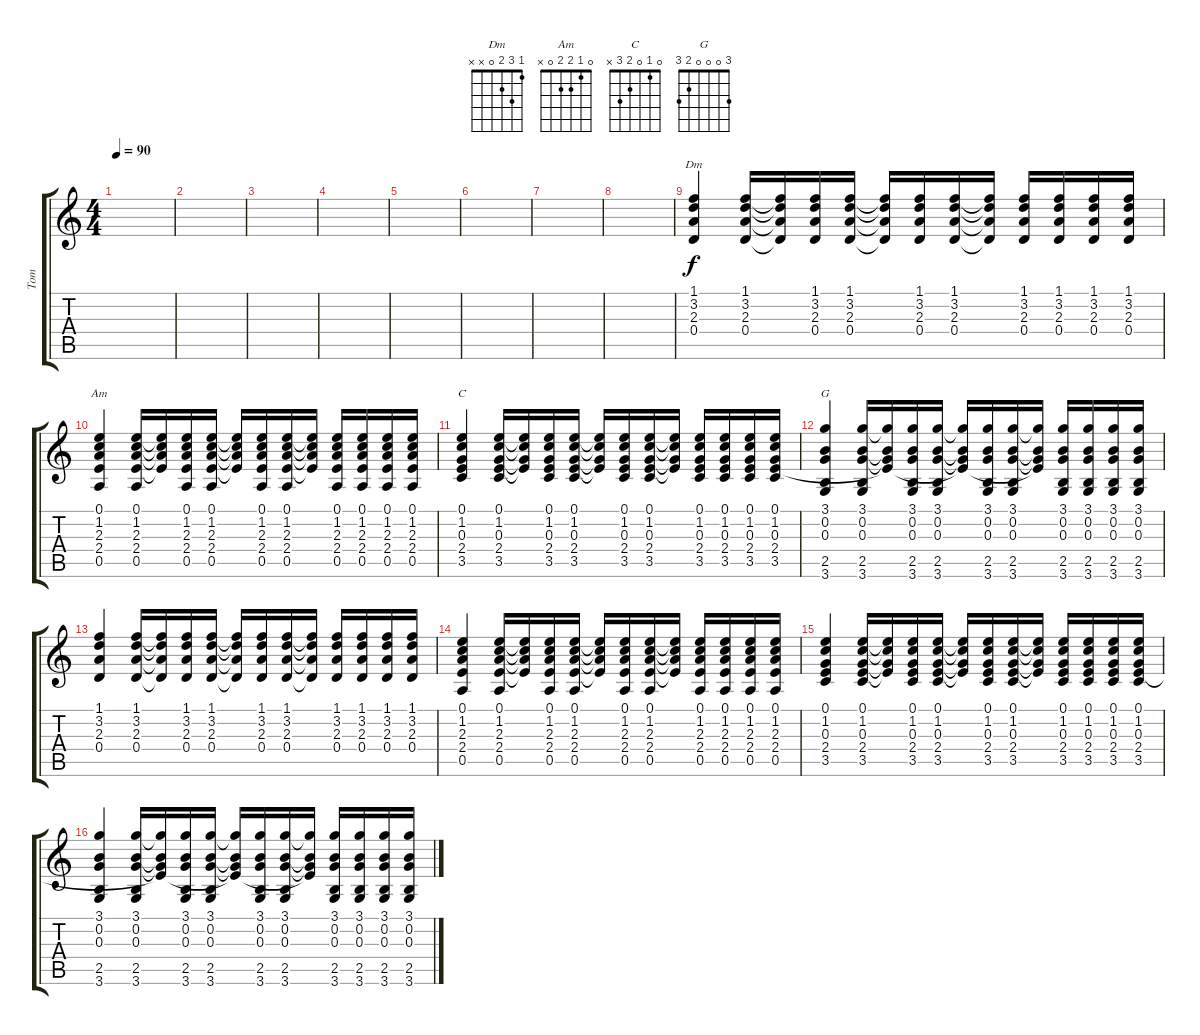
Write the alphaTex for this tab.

\track ("Tom" "Tom") {instrument electricguitarclean}
\staff {score tabs}
\tuning (E4 B3 G3 D3 A2 E2) {hide}
\chord ("Dm" 1 3 2 0 x x)
\chord ("Am" 0 1 2 2 0 x)
\chord ("C" 0 1 0 2 3 x)
\chord ("G" 3 0 0 0 2 3)
\ts (4 4)
\tempo 90
\clef g2
\ks c
|
|
|
|
|
|
|
|
(1.1 3.2 2.3 0.4).4{ch "Dm"} (1.1 3.2 2.3 0.4).16 (1.1{t} 3.2{t} 2.3{t} 0.4{t}).16 (1.1 3.2 2.3 0.4).16 (1.1 3.2 2.3 0.4).16 (1.1{t} 3.2{t} 2.3{t} 0.4{t}).16 (1.1 3.2 2.3 0.4).16 (1.1 3.2 2.3 0.4).16 (1.1{t} 3.2{t} 2.3{t} 0.4{t}).16 (1.1 3.2 2.3 0.4).16 (1.1 3.2 2.3 0.4).16 (1.1 3.2 2.3 0.4).16 (1.1 3.2 2.3 0.4).16 |
(0.1 1.2 2.3 2.4 0.5).4{ch "Am"} (0.1 1.2 2.3 2.4 0.5).16 (0.1{t} 1.2{t} 2.3{t} 2.4{t}).16 (0.1 1.2 2.3 2.4 0.5).16 (0.1 1.2 2.3 2.4 0.5).16 (0.1{t} 1.2{t} 2.3{t} 2.4{t}).16 (0.1 1.2 2.3 2.4 0.5).16 (0.1 1.2 2.3 2.4 0.5).16 (0.1{t} 1.2{t} 2.3{t} 2.4{t}).16 (0.1 1.2 2.3 2.4 0.5).16 (0.1 1.2 2.3 2.4 0.5).16 (0.1 1.2 2.3 2.4 0.5).16 (0.1 1.2 2.3 2.4 0.5).16 |
(0.1 1.2 0.3 2.4 3.5).4{ch "C"} (0.1 1.2 0.3 2.4 3.5).16 (0.1{t} 1.2{t} 0.3{t} 2.4{t}).16 (0.1 1.2 0.3 2.4 3.5).16 (0.1 1.2 0.3 2.4 3.5).16 (0.1{t} 1.2{t} 0.3{t} 2.4{t}).16 (0.1 1.2 0.3 2.4 3.5).16 (0.1 1.2 0.3 2.4 3.5).16 (0.1{t} 1.2{t} 0.3{t} 2.4{t}).16 (0.1 1.2 0.3 2.4 3.5).16 (0.1 1.2 0.3 2.4 3.5).16 (0.1 1.2 0.3 2.4 3.5).16 (0.1 1.2 0.3 2.4 3.5).16 |
(3.1 0.2 0.3 2.5 3.6).4{ch "G"} (3.1 0.2 0.3 2.5 3.6).16 (3.1{t} 0.2{t} 0.3{t} 2.4{t}).16 (3.1 0.2 0.3 2.5 3.6).16 (3.1 0.2 0.3 2.5 3.6).16 (3.1{t} 0.2{t} 0.3{t} 2.4{t}).16 (3.1 0.2 0.3 2.5 3.6).16 (3.1 0.2 0.3 2.5 3.6).16 (3.1{t} 0.2{t} 0.3{t} 2.4{t}).16 (3.1 0.2 0.3 2.5 3.6).16 (3.1 0.2 0.3 2.5 3.6).16 (3.1 0.2 0.3 2.5 3.6).16 (3.1 0.2 0.3 2.5 3.6).16 |
(1.1 3.2 2.3 0.4).4 (1.1 3.2 2.3 0.4).16 (1.1{t} 3.2{t} 2.3{t} 0.4{t}).16 (1.1 3.2 2.3 0.4).16 (1.1 3.2 2.3 0.4).16 (1.1{t} 3.2{t} 2.3{t} 0.4{t}).16 (1.1 3.2 2.3 0.4).16 (1.1 3.2 2.3 0.4).16 (1.1{t} 3.2{t} 2.3{t} 0.4{t}).16 (1.1 3.2 2.3 0.4).16 (1.1 3.2 2.3 0.4).16 (1.1 3.2 2.3 0.4).16 (1.1 3.2 2.3 0.4).16 |
(0.1 1.2 2.3 2.4 0.5).4 (0.1 1.2 2.3 2.4 0.5).16 (0.1{t} 1.2{t} 2.3{t} 2.4{t}).16 (0.1 1.2 2.3 2.4 0.5).16 (0.1 1.2 2.3 2.4 0.5).16 (0.1{t} 1.2{t} 2.3{t} 2.4{t}).16 (0.1 1.2 2.3 2.4 0.5).16 (0.1 1.2 2.3 2.4 0.5).16 (0.1{t} 1.2{t} 2.3{t} 2.4{t}).16 (0.1 1.2 2.3 2.4 0.5).16 (0.1 1.2 2.3 2.4 0.5).16 (0.1 1.2 2.3 2.4 0.5).16 (0.1 1.2 2.3 2.4 0.5).16 |
(0.1 1.2 0.3 2.4 3.5).4 (0.1 1.2 0.3 2.4 3.5).16 (0.1{t} 1.2{t} 0.3{t} 2.4{t}).16 (0.1 1.2 0.3 2.4 3.5).16 (0.1 1.2 0.3 2.4 3.5).16 (0.1{t} 1.2{t} 0.3{t} 2.4{t}).16 (0.1 1.2 0.3 2.4 3.5).16 (0.1 1.2 0.3 2.4 3.5).16 (0.1{t} 1.2{t} 0.3{t} 2.4{t}).16 (0.1 1.2 0.3 2.4 3.5).16 (0.1 1.2 0.3 2.4 3.5).16 (0.1 1.2 0.3 2.4 3.5).16 (0.1 1.2 0.3 2.4 3.5).16 |
(3.1 0.2 0.3 2.5 3.6).4 (3.1 0.2 0.3 2.5 3.6).16 (3.1{t} 0.2{t} 0.3{t} 2.4{t}).16 (3.1 0.2 0.3 2.5 3.6).16 (3.1 0.2 0.3 2.5 3.6).16 (3.1{t} 0.2{t} 0.3{t} 2.4{t}).16 (3.1 0.2 0.3 2.5 3.6).16 (3.1 0.2 0.3 2.5 3.6).16 (3.1{t} 0.2{t} 0.3{t} 2.4{t}).16 (3.1 0.2 0.3 2.5 3.6).16 (3.1 0.2 0.3 2.5 3.6).16 (3.1 0.2 0.3 2.5 3.6).16 (3.1 0.2 0.3 2.5 3.6).16
